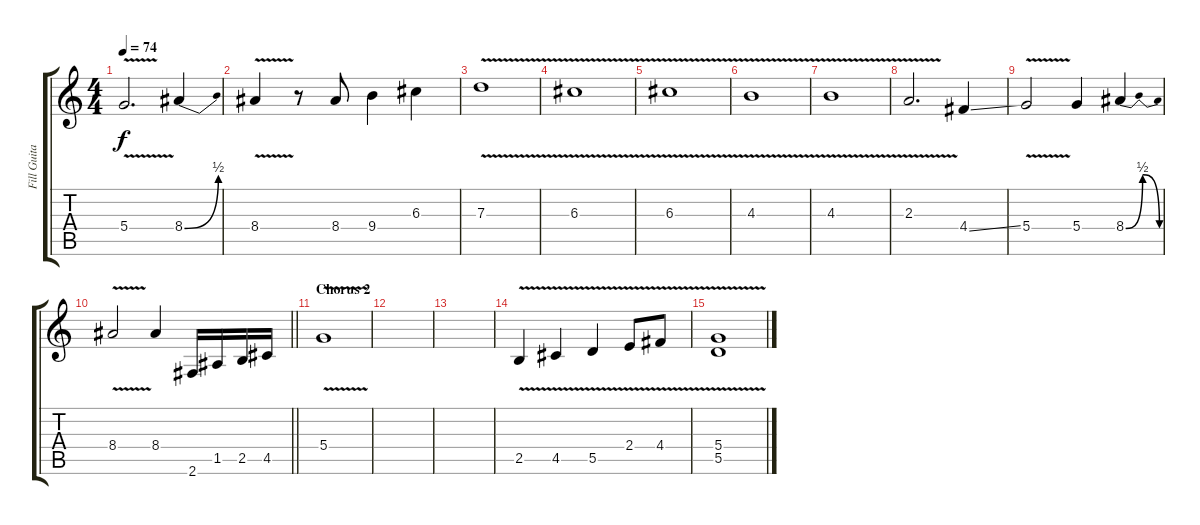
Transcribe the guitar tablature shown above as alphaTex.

\track ("Fill Guitar #1" "Fill Guita") {instrument distortionguitar}
\staff {score tabs}
\tuning (E4 B3 G3 D3 A2 E2) {hide}
\ts (4 4)
\tempo 74
\clef g2
\ks c
5.4{v}.2{d dy f} 8.4{be (bend 0 0 60 2)}.4 |
8.4{v}.4 r.8 8.4.8 9.4.4 6.3.4 |
7.3{v}.1 |
6.3{v}.1 |
6.3{v}.1 |
4.3{v}.1 |
4.3{v}.1 |
2.3{v}.2{d} 4.4{ss}.4 |
5.4{v}.2 5.4.4 8.4{be (bendrelease 0 0 15 2 15 2 60 0)}.4 |
\barLineRight lightlight
8.4{v}.2 8.4.4 2.6.16 1.5.16 2.5.16 4.5.16 |
\section ("" "Chorus 2")
5.4{v}.1 |
|
|
2.5{v}.4 4.5{v}.4 5.5{v}.4 2.4{v}.8 4.4{v}.8 |
(5.4{v} 5.5{v}).1
